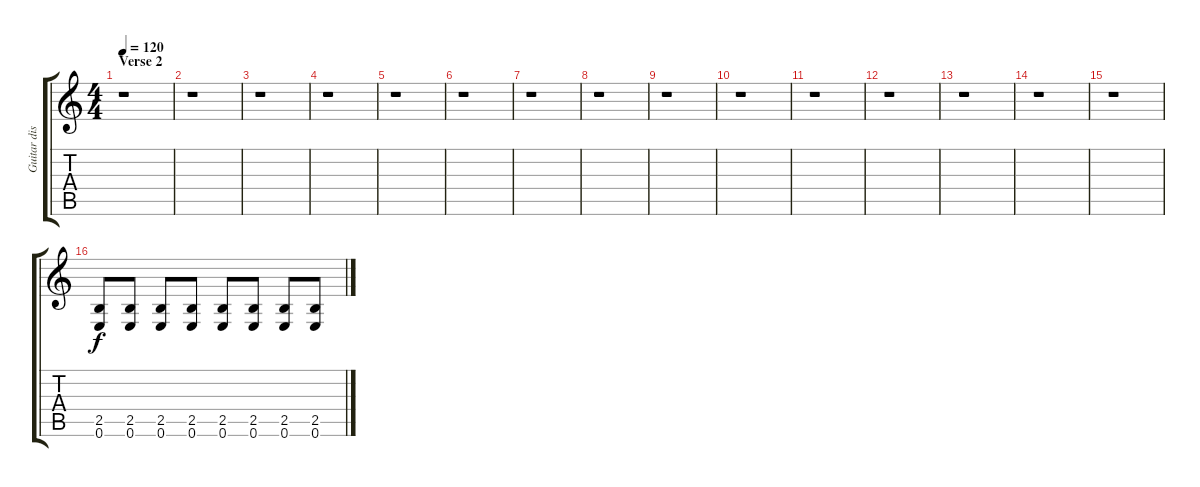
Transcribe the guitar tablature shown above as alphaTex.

\track ("Guitar distortion 4" "Guitar dis") {instrument distortionguitar}
\staff {score tabs}
\tuning (E4 B3 G3 D3 A2 E2) {hide}
\ts (4 4)
\section ("" "Verse 2")
\tempo 120
\clef g2
\ks c
r.1{dy f} |
r.1 |
r.1 |
r.1 |
r.1 |
r.1 |
r.1 |
r.1 |
r.1 |
r.1 |
r.1 |
r.1 |
r.1 |
r.1 |
r.1 |
(2.5 0.6).8{volume 15} (2.5 0.6).8 (2.5 0.6).8 (2.5 0.6).8 (2.5 0.6).8 (2.5 0.6).8 (2.5 0.6).8 (2.5 0.6).8
